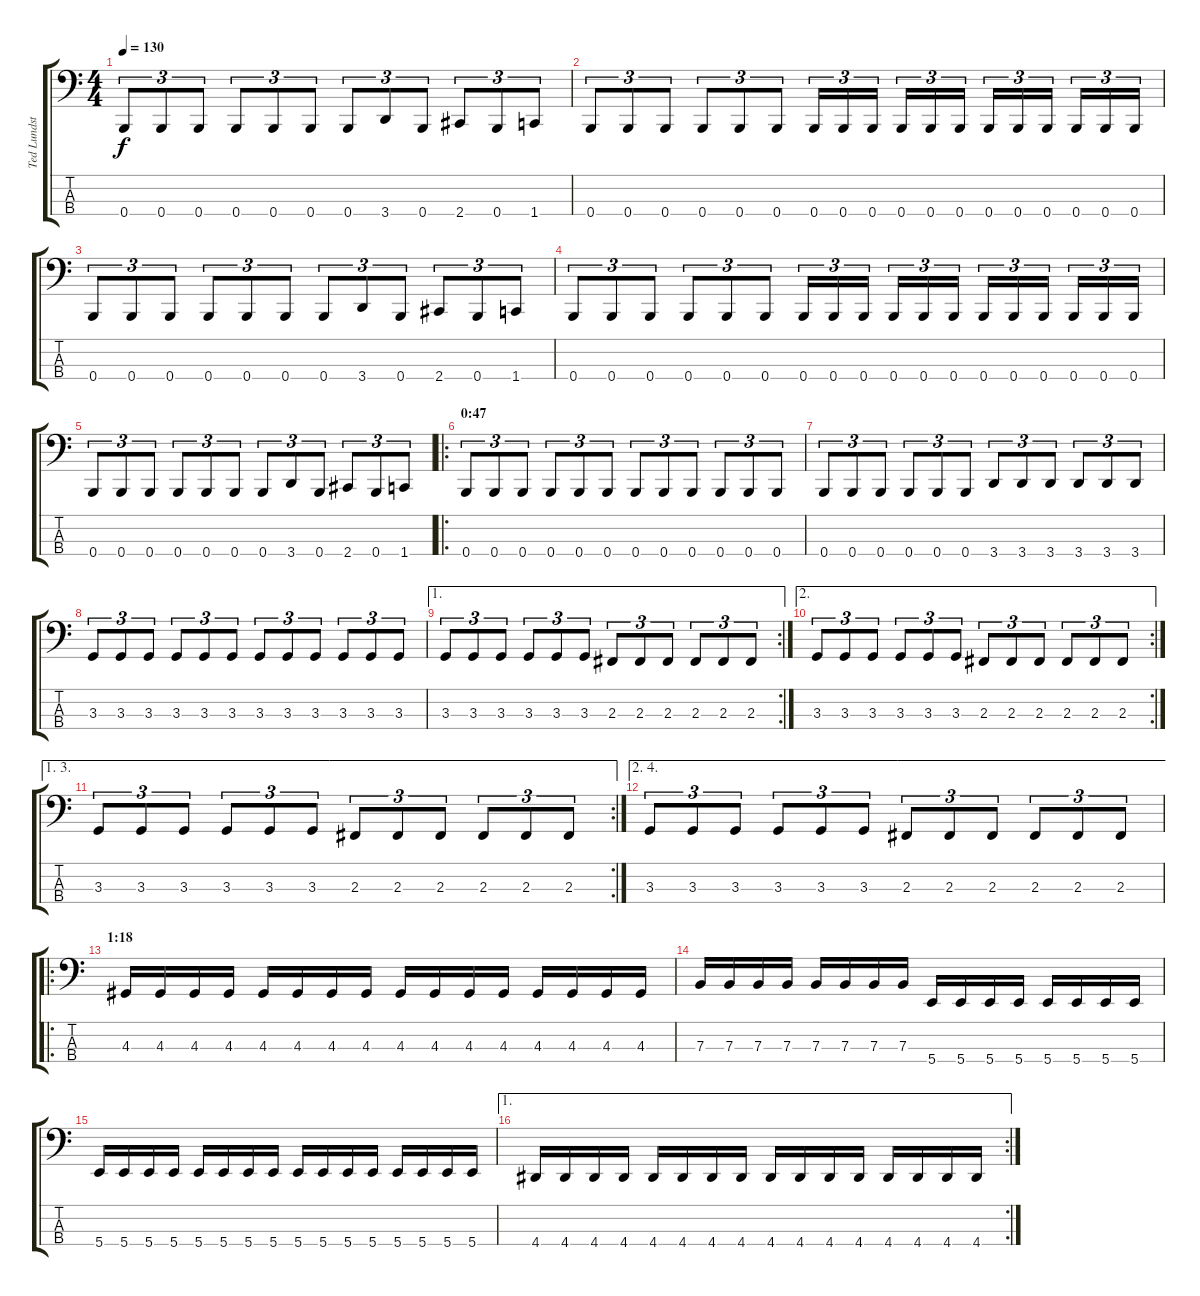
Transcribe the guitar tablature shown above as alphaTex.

\track ("Ted Lundström" "Ted Lundst") {instrument electricbasspick}
\staff {score tabs}
\tuning (D2 A1 E1 B0) {hide}
\ts (4 4)
\tempo 130
\clef f4
\ks c
0.4.8{tu (3 2) dy f} 0.4.8{tu (3 2)} 0.4.8{tu (3 2)} 0.4.8{tu (3 2)} 0.4.8{tu (3 2)} 0.4.8{tu (3 2)} 0.4.8{tu (3 2)} 3.4.8{tu (3 2)} 0.4.8{tu (3 2)} 2.4.8{tu (3 2)} 0.4.8{tu (3 2)} 1.4.8{tu (3 2)} |
0.4.8{tu (3 2)} 0.4.8{tu (3 2)} 0.4.8{tu (3 2)} 0.4.8{tu (3 2)} 0.4.8{tu (3 2)} 0.4.8{tu (3 2)} 0.4.16{tu (3 2)} 0.4.16{tu (3 2)} 0.4.16{tu (3 2)} 0.4.16{tu (3 2)} 0.4.16{tu (3 2)} 0.4.16{tu (3 2)} 0.4.16{tu (3 2)} 0.4.16{tu (3 2)} 0.4.16{tu (3 2)} 0.4.16{tu (3 2)} 0.4.16{tu (3 2)} 0.4.16{tu (3 2)} |
0.4.8{tu (3 2)} 0.4.8{tu (3 2)} 0.4.8{tu (3 2)} 0.4.8{tu (3 2)} 0.4.8{tu (3 2)} 0.4.8{tu (3 2)} 0.4.8{tu (3 2)} 3.4.8{tu (3 2)} 0.4.8{tu (3 2)} 2.4.8{tu (3 2)} 0.4.8{tu (3 2)} 1.4.8{tu (3 2)} |
0.4.8{tu (3 2)} 0.4.8{tu (3 2)} 0.4.8{tu (3 2)} 0.4.8{tu (3 2)} 0.4.8{tu (3 2)} 0.4.8{tu (3 2)} 0.4.16{tu (3 2)} 0.4.16{tu (3 2)} 0.4.16{tu (3 2)} 0.4.16{tu (3 2)} 0.4.16{tu (3 2)} 0.4.16{tu (3 2)} 0.4.16{tu (3 2)} 0.4.16{tu (3 2)} 0.4.16{tu (3 2)} 0.4.16{tu (3 2)} 0.4.16{tu (3 2)} 0.4.16{tu (3 2)} |
0.4.8{tu (3 2)} 0.4.8{tu (3 2)} 0.4.8{tu (3 2)} 0.4.8{tu (3 2)} 0.4.8{tu (3 2)} 0.4.8{tu (3 2)} 0.4.8{tu (3 2)} 3.4.8{tu (3 2)} 0.4.8{tu (3 2)} 2.4.8{tu (3 2)} 0.4.8{tu (3 2)} 1.4.8{tu (3 2)} |
\ro
\section ("" "0:47")
0.4.8{tu (3 2)} 0.4.8{tu (3 2)} 0.4.8{tu (3 2)} 0.4.8{tu (3 2)} 0.4.8{tu (3 2)} 0.4.8{tu (3 2)} 0.4.8{tu (3 2)} 0.4.8{tu (3 2)} 0.4.8{tu (3 2)} 0.4.8{tu (3 2)} 0.4.8{tu (3 2)} 0.4.8{tu (3 2)} |
0.4.8{tu (3 2)} 0.4.8{tu (3 2)} 0.4.8{tu (3 2)} 0.4.8{tu (3 2)} 0.4.8{tu (3 2)} 0.4.8{tu (3 2)} 3.4.8{tu (3 2)} 3.4.8{tu (3 2)} 3.4.8{tu (3 2)} 3.4.8{tu (3 2)} 3.4.8{tu (3 2)} 3.4.8{tu (3 2)} |
3.3.8{tu (3 2)} 3.3.8{tu (3 2)} 3.3.8{tu (3 2)} 3.3.8{tu (3 2)} 3.3.8{tu (3 2)} 3.3.8{tu (3 2)} 3.3.8{tu (3 2)} 3.3.8{tu (3 2)} 3.3.8{tu (3 2)} 3.3.8{tu (3 2)} 3.3.8{tu (3 2)} 3.3.8{tu (3 2)} |
\ae 1
\rc 2
3.3.8{tu (3 2)} 3.3.8{tu (3 2)} 3.3.8{tu (3 2)} 3.3.8{tu (3 2)} 3.3.8{tu (3 2)} 3.3.8{tu (3 2)} 2.3.8{tu (3 2)} 2.3.8{tu (3 2)} 2.3.8{tu (3 2)} 2.3.8{tu (3 2)} 2.3.8{tu (3 2)} 2.3.8{tu (3 2)} |
\ae 2
\rc 2
3.3.8{tu (3 2)} 3.3.8{tu (3 2)} 3.3.8{tu (3 2)} 3.3.8{tu (3 2)} 3.3.8{tu (3 2)} 3.3.8{tu (3 2)} 2.3.8{tu (3 2)} 2.3.8{tu (3 2)} 2.3.8{tu (3 2)} 2.3.8{tu (3 2)} 2.3.8{tu (3 2)} 2.3.8{tu (3 2)} |
\ae (1 3)
\rc 2
3.3.8{tu (3 2)} 3.3.8{tu (3 2)} 3.3.8{tu (3 2)} 3.3.8{tu (3 2)} 3.3.8{tu (3 2)} 3.3.8{tu (3 2)} 2.3.8{tu (3 2)} 2.3.8{tu (3 2)} 2.3.8{tu (3 2)} 2.3.8{tu (3 2)} 2.3.8{tu (3 2)} 2.3.8{tu (3 2)} |
\ae (2 4)
3.3.8{tu (3 2)} 3.3.8{tu (3 2)} 3.3.8{tu (3 2)} 3.3.8{tu (3 2)} 3.3.8{tu (3 2)} 3.3.8{tu (3 2)} 2.3.8{tu (3 2)} 2.3.8{tu (3 2)} 2.3.8{tu (3 2)} 2.3.8{tu (3 2)} 2.3.8{tu (3 2)} 2.3.8{tu (3 2)} |
\ro
\section ("" "1:18")
4.3.16 4.3.16 4.3.16 4.3.16 4.3.16 4.3.16 4.3.16 4.3.16 4.3.16 4.3.16 4.3.16 4.3.16 4.3.16 4.3.16 4.3.16 4.3.16 |
7.3.16 7.3.16 7.3.16 7.3.16 7.3.16 7.3.16 7.3.16 7.3.16 5.4.16 5.4.16 5.4.16 5.4.16 5.4.16 5.4.16 5.4.16 5.4.16 |
5.4.16 5.4.16 5.4.16 5.4.16 5.4.16 5.4.16 5.4.16 5.4.16 5.4.16 5.4.16 5.4.16 5.4.16 5.4.16 5.4.16 5.4.16 5.4.16 |
\ae 1
\rc 2
4.4.16 4.4.16 4.4.16 4.4.16 4.4.16 4.4.16 4.4.16 4.4.16 4.4.16 4.4.16 4.4.16 4.4.16 4.4.16 4.4.16 4.4.16 4.4.16
